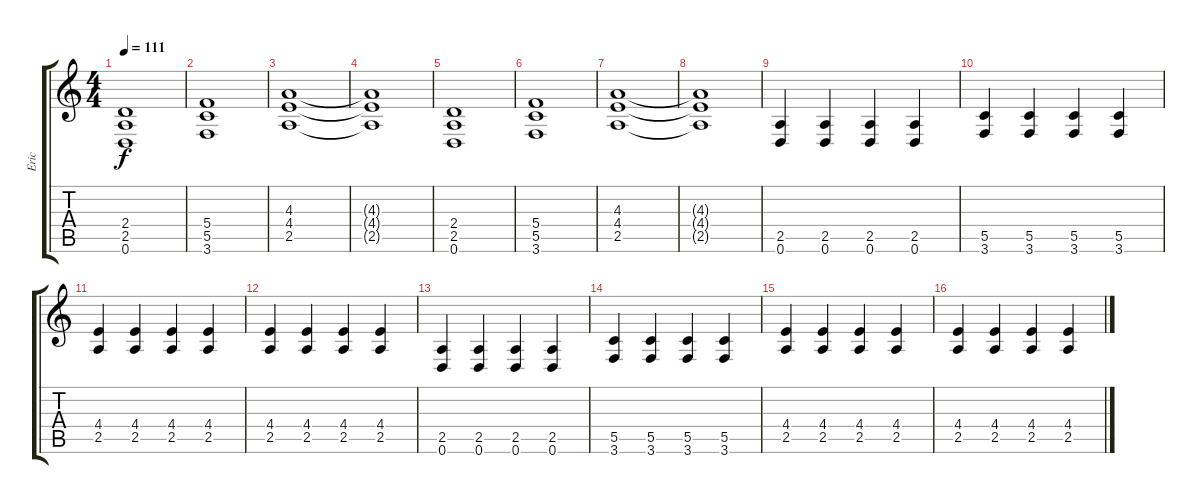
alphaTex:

\track ("Eric" "Eric") {instrument distortionguitar}
\staff {score tabs}
\tuning (D4 A3 F3 C3 G2 D2) {hide}
\ts (4 4)
\tempo 111
\clef g2
\ks c
(2.4 2.5 0.6).1{dy f instrument distortionguitar} |
(5.4 5.5 3.6).1 |
(4.3 4.4 2.5).1 |
(4.3{t} 4.4{t} 2.5{t}).1 |
(2.4 2.5 0.6).1 |
(5.4 5.5 3.6).1 |
(4.3 4.4 2.5).1 |
(4.3{t} 4.4{t} 2.5{t}).1 |
(2.5 0.6).4 (2.5 0.6).4 (2.5 0.6).4 (2.5 0.6).4 |
(5.5 3.6).4 (5.5 3.6).4 (5.5 3.6).4 (5.5 3.6).4 |
(4.4 2.5).4 (4.4 2.5).4 (4.4 2.5).4 (4.4 2.5).4 |
(4.4 2.5).4 (4.4 2.5).4 (4.4 2.5).4 (4.4 2.5).4 |
(2.5 0.6).4 (2.5 0.6).4 (2.5 0.6).4 (2.5 0.6).4 |
(5.5 3.6).4 (5.5 3.6).4 (5.5 3.6).4 (5.5 3.6).4 |
(4.4 2.5).4 (4.4 2.5).4 (4.4 2.5).4 (4.4 2.5).4 |
(4.4 2.5).4 (4.4 2.5).4 (4.4 2.5).4 (4.4 2.5).4
